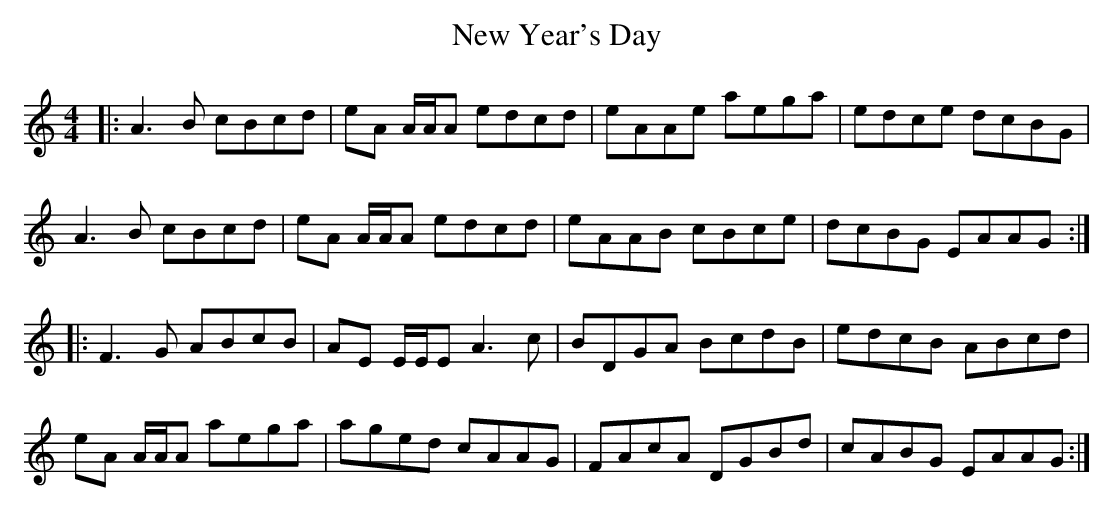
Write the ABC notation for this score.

X:1
T: New Year's Day
M: 4/4
L: 1/8
K: Amin
|:A3 B cBcd|eA A/A/A edcd|eAAe aega|edce dcBG|
A3 B cBcd|eA A/A/A edcd|eAAB cBce|dcBG EAAG :|
|:F3 G ABcB|AE E/E/E A3 c|BDGA BcdB|edcB ABcd|
eA A/A/A aega|aged cAAG|FAcA DGBd|cABG EAAG:|
